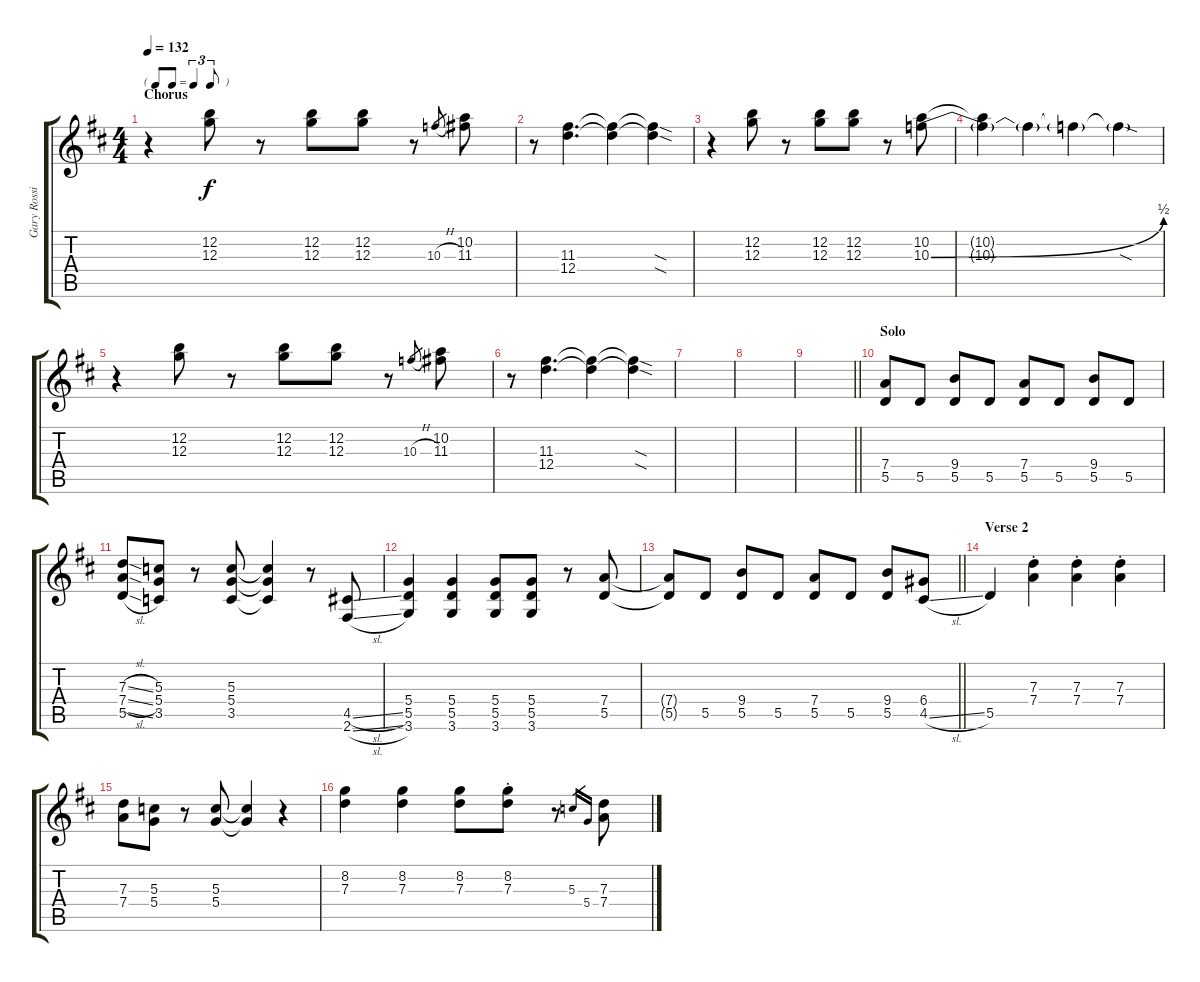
\track ("Gary Rossington - Lead Guitar" "Gary Rossi") {instrument overdrivenguitar}
\staff {score tabs}
\tuning (E4 B3 G3 D3 A2 E2) {hide}
\ts (4 4)
\tf triplet8th
\section ("" "Chorus")
\tempo 132
\clef g2
\ks d
r.4{dy f} (12.2 12.3).8 r.8 (12.2 12.3).8 (12.2 12.3).8 r.8 10.3{h}.8{gr} (10.2 11.3).8 |
r.8 (11.3 12.4).4{d} (11.3{t} 12.4{t}).4 (11.3{sod t} 12.4{sod t}).4 |
r.4 (12.2 12.3).8 r.8 (12.2 12.3).8 (12.2 12.3).8 r.8 (10.2 10.3{be (bend 0 0 60 2)}).8 |
(10.2{t} 10.3{t}).4 10.3{t}.4 10.3{t}.4 10.3{sod t}.4 |
r.4 (12.2 12.3).8 r.8 (12.2 12.3).8 (12.2 12.3).8 r.8 10.3{h}.8{gr} (10.2 11.3).8 |
r.8 (11.3 12.4).4{d} (11.3{t} 12.4{t}).4 (11.3{sod t} 12.4{sod t}).4 |
|
|
\barLineRight lightlight
|
\section ("" "Solo")
(7.4 5.5).8 5.5.8 (9.4 5.5).8 5.5.8 (7.4 5.5).8 5.5.8 (9.4 5.5).8 5.5.8 |
(7.3{sl} 7.4{sl} 5.5{sl}).8 (5.3 5.4 3.5).8 r.8 (5.3 5.4 3.5).8 (5.3{t} 5.4{t} 3.5{t}).4 r.8 (4.5{sl} 2.6{sl}).8 |
(5.4 5.5 3.6).4 (5.4 5.5 3.6).4 (5.4 5.5 3.6).8 (5.4 5.5 3.6).8 r.8 (7.4 5.5).8 |
\barLineRight lightlight
(7.4{t} 5.5{t}).8 5.5.8 (9.4 5.5).8 5.5.8 (7.4 5.5).8 5.5.8 (9.4 5.5).8 (6.4 4.5{sl}).8 |
\section ("" "Verse 2")
5.5.4 (7.3{st} 7.4{st}).4 (7.3{st} 7.4{st}).4 (7.3{st} 7.4{st}).4 |
(7.3 7.4).8 (5.3 5.4).8 r.8 (5.3 5.4).8 (5.3{t} 5.4{t}).4 r.4 |
(8.2 7.3).4 (8.2 7.3).4 (8.2 7.3).8 (8.2{st} 7.3{st}).8 r.8 5.3.16{gr} 5.4.16{gr} (7.3 7.4).8
